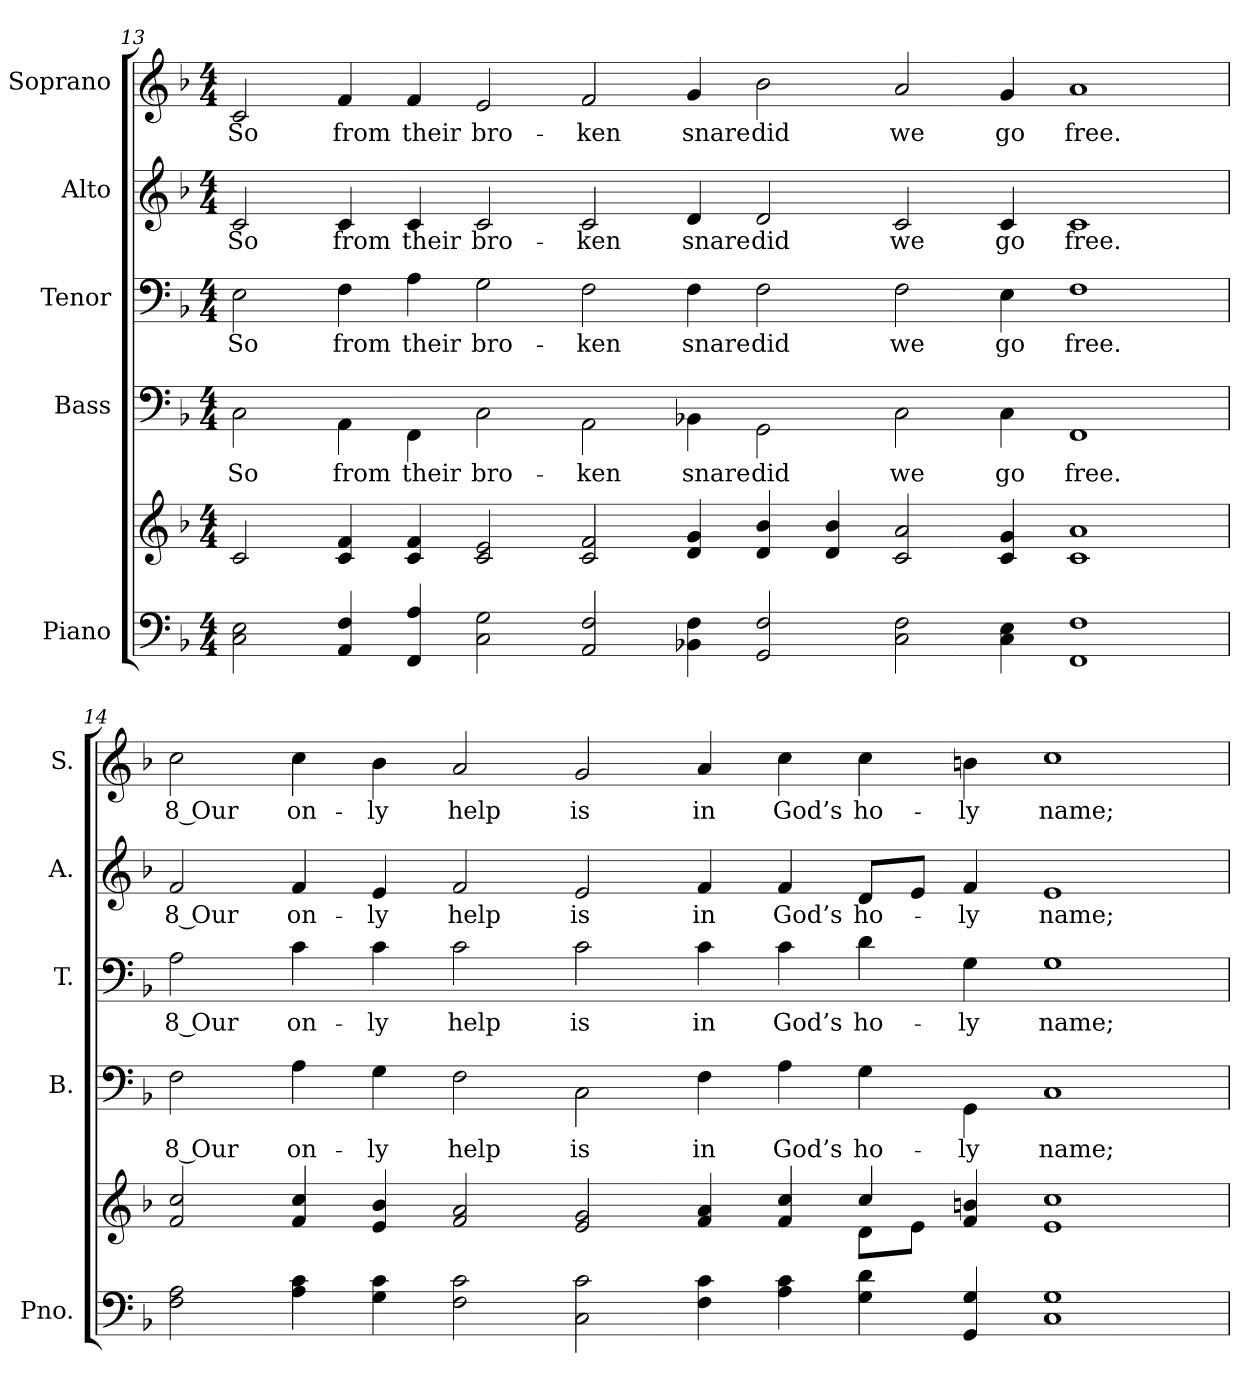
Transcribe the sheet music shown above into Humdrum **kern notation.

**kern	**kern	**kern	**text	**kern	**text	**kern	**text	**kern	**text
*part5	*part5	*part4	*part4	*part3	*part3	*part2	*part2	*part1	*part1
*staff6	*staff5	*staff4	*staff4	*staff3	*staff3	*staff2	*staff2	*staff1	*staff1
*I"Piano	*	*I"Bass	*	*I"Tenor	*	*I"Alto	*	*I"Soprano	*
*I'Pno.	*	*I'B.	*	*I'T.	*	*I'A.	*	*I'S.	*
!!LO:PB:g=z
*clefF4	*clefG2	*clefF4	*	*clefF4	*	*clefG2	*	*clefG2	*
*k[b-]	*k[b-]	*k[b-]	*	*k[b-]	*	*k[b-]	*	*k[b-]	*
*F:	*F:	*F:	*	*F:	*	*F:	*	*F:	*
*M4/4	*M4/4	*M4/4	*	*M4/4	*	*M4/4	*	*M4/4	*
=13	=13	=13	=13	=13	=13	=13	=13	=13	=13
!	!	!	!LO:LY:b:color=#000000	!	!	!	!	!	!
!	!	!	!	!	!LO:LY:b:color=#000000	!	!	!	!
!	!	!	!	!	!	!	!LO:LY:b:color=#000000	!	!
!	!	!	!	!	!	!	!	!	!LO:LY:b:color=#000000
2Ci\ 2Ei	2ci/	2Ci\	So	2Ei\	So	2ci/	So	2ci/	So
!	!	!	!LO:LY:b:color=#000000	!	!	!	!	!	!
!	!	!	!	!	!LO:LY:b:color=#000000	!	!	!	!
!	!	!	!	!	!	!	!LO:LY:b:color=#000000	!	!
!	!	!	!	!	!	!	!	!	!LO:LY:b:color=#000000
4AAi/ 4Fi	4ci/ 4fi	4AAi\	from	4Fi\	from	4ci/	from	4fi/	from
!	!	!	!LO:LY:b:color=#000000	!	!	!	!	!	!
!	!	!	!	!	!LO:LY:b:color=#000000	!	!	!	!
!	!	!	!	!	!	!	!LO:LY:b:color=#000000	!	!
!	!	!	!	!	!	!	!	!	!LO:LY:b:color=#000000
4FFi/ 4Ai	4ci/ 4fi	4FFi\	their	4Ai\	their	4ci/	their	4fi/	their
!	!	!	!LO:LY:b:color=#000000	!	!	!	!	!	!
!	!	!	!	!	!LO:LY:b:color=#000000	!	!	!	!
!	!	!	!	!	!	!	!LO:LY:b:color=#000000	!	!
!	!	!	!	!	!	!	!	!	!LO:LY:b:color=#000000
2Ci\ 2Gi	2ci/ 2ei	2Ci\	bro-	2Gi\	bro-	2ci/	bro-	2ei/	bro-
!	!	!	!LO:LY:b:color=#000000	!	!	!	!	!	!
!	!	!	!	!	!LO:LY:b:color=#000000	!	!	!	!
!	!	!	!	!	!	!	!LO:LY:b:color=#000000	!	!
!	!	!	!	!	!	!	!	!	!LO:LY:b:color=#000000
2AAi/ 2Fi	2ci/ 2fi	2AAi\	-ken	2Fi\	-ken	2ci/	-ken	2fi/	-ken
!	!	!	!LO:LY:b:color=#000000	!	!	!	!	!	!
!	!	!	!	!	!LO:LY:b:color=#000000	!	!	!	!
!	!	!	!	!	!	!	!LO:LY:b:color=#000000	!	!
!	!	!	!	!	!	!	!	!	!LO:LY:b:color=#000000
4BB-Xi\ 4Fi	4di/ 4gi	4BB-Xi\	snare	4Fi\	snare	4di/	snare	4gi/	snare
!	!	!	!LO:LY:b:color=#000000	!	!	!	!	!	!
!	!	!	!	!	!LO:LY:b:color=#000000	!	!	!	!
!	!	!	!	!	!	!	!LO:LY:b:color=#000000	!	!
!	!	!	!	!	!	!	!	!	!LO:LY:b:color=#000000
2GGi/ 2Fi	4di/ 4b-i	2GGi\	did	2Fi\	did	2di/	did	2b-i\	did
.	4di/ 4b-i	.	.	.	.	.	.	.	.
!	!	!	!LO:LY:b:color=#000000	!	!	!	!	!	!
!	!	!	!	!	!LO:LY:b:color=#000000	!	!	!	!
!	!	!	!	!	!	!	!LO:LY:b:color=#000000	!	!
!	!	!	!	!	!	!	!	!	!LO:LY:b:color=#000000
2Ci\ 2Fi	2ci/ 2ai	2Ci\	we	2Fi\	we	2ci/	we	2ai/	we
!	!	!	!LO:LY:b:color=#000000	!	!	!	!	!	!
!	!	!	!	!	!LO:LY:b:color=#000000	!	!	!	!
!	!	!	!	!	!	!	!LO:LY:b:color=#000000	!	!
!	!	!	!	!	!	!	!	!	!LO:LY:b:color=#000000
4Ci\ 4Ei	4ci/ 4gi	4Ci\	go	4Ei\	go	4ci/	go	4gi/	go
!	!	!	!LO:LY:b:color=#000000	!	!	!	!	!	!
!	!	!	!	!	!LO:LY:b:color=#000000	!	!	!	!
!	!	!	!	!	!	!	!LO:LY:b:color=#000000	!	!
!	!	!	!	!	!	!	!	!	!LO:LY:b:color=#000000
1FFi 1Fi	1ci 1ai	1FFi	free.	1Fi	free.	1ci	free.	1ai	free.
!!LO:PB:g=z
=14	=14	=14	=14	=14	=14	=14	=14	=14	=14
*	*^	*	*	*	*	*	*	*	*
!	!	!	!	!LO:LY:b:color=#000000	!	!	!	!	!	!
!	!	!	!	!	!	!LO:LY:b:color=#000000	!	!	!	!
!	!	!	!	!	!	!	!	!LO:LY:b:color=#000000	!	!
!	!	!	!	!	!	!	!	!	!	!LO:LY:b:color=#000000
2Fi\ 2Ai	2fi/ 2cci	1ryy	2Fi\	8 Our	2Ai\	8 Our	2fi/	8 Our	2cci\	8 Our
!	!	!	!	!LO:LY:b:color=#000000	!	!	!	!	!	!
!	!	!	!	!	!	!LO:LY:b:color=#000000	!	!	!	!
!	!	!	!	!	!	!	!	!LO:LY:b:color=#000000	!	!
!	!	!	!	!	!	!	!	!	!	!LO:LY:b:color=#000000
4Ai\ 4ci	4fi/ 4cci	.	4Ai\	on-	4ci\	on-	4fi/	on-	4cci\	on-
!	!	!	!	!LO:LY:b:color=#000000	!	!	!	!	!	!
!	!	!	!	!	!	!LO:LY:b:color=#000000	!	!	!	!
!	!	!	!	!	!	!	!	!LO:LY:b:color=#000000	!	!
!	!	!	!	!	!	!	!	!	!	!LO:LY:b:color=#000000
4Gi\ 4ci	4ei/ 4b-i	.	4Gi\	-ly	4ci\	-ly	4ei/	-ly	4b-i\	-ly
!	!	!	!	!LO:LY:b:color=#000000	!	!	!	!	!	!
!	!	!	!	!	!	!LO:LY:b:color=#000000	!	!	!	!
!	!	!	!	!	!	!	!	!LO:LY:b:color=#000000	!	!
!	!	!	!	!	!	!	!	!	!	!LO:LY:b:color=#000000
2Fi\ 2ci	2fi/ 2ai	1ryy	2Fi\	help	2ci\	help	2fi/	help	2ai/	help
!	!	!	!	!LO:LY:b:color=#000000	!	!	!	!	!	!
!	!	!	!	!	!	!LO:LY:b:color=#000000	!	!	!	!
!	!	!	!	!	!	!	!	!LO:LY:b:color=#000000	!	!
!	!	!	!	!	!	!	!	!	!	!LO:LY:b:color=#000000
2Ci\ 2ci	2ei/ 2gi	.	2Ci\	is	2ci\	is	2ei/	is	2gi/	is
!	!	!	!	!LO:LY:b:color=#000000	!	!	!	!	!	!
!	!	!	!	!	!	!LO:LY:b:color=#000000	!	!	!	!
!	!	!	!	!	!	!	!	!LO:LY:b:color=#000000	!	!
!	!	!	!	!	!	!	!	!	!	!LO:LY:b:color=#000000
4Fi\ 4ci	4fi/ 4ai	2ryy	4Fi\	in	4ci\	in	4fi/	in	4ai/	in
!	!	!	!	!LO:LY:b:color=#000000	!	!	!	!	!	!
!	!	!	!	!	!	!LO:LY:b:color=#000000	!	!	!	!
!	!	!	!	!	!	!	!	!LO:LY:b:color=#000000	!	!
!	!	!	!	!	!	!	!	!	!	!LO:LY:b:color=#000000
4Ai\ 4ci	4fi/ 4cci	.	4Ai\	God’s	4ci\	God’s	4fi/	God’s	4cci\	God’s
!	!	!	!	!LO:LY:b:color=#000000	!	!	!	!	!	!
!	!	!	!	!	!	!LO:LY:b:color=#000000	!	!	!	!
!	!	!	!	!	!	!	!	!LO:LY:b:color=#000000	!	!
!	!	!	!	!	!	!	!	!	!	!LO:LY:b:color=#000000
4Gi\ 4di	4cci/	8di\L	4Gi\	ho-	4di\	ho-	8di/L	ho-	4cci\	ho-
.	.	8ei\J	.	.	.	.	8ei/J	.	.	.
!	!	!	!	!LO:LY:b:color=#000000	!	!	!	!	!	!
!	!	!	!	!	!	!LO:LY:b:color=#000000	!	!	!	!
!	!	!	!	!	!	!	!	!LO:LY:b:color=#000000	!	!
!	!	!	!	!	!	!	!	!	!	!LO:LY:b:color=#000000
4GGi/ 4Gi	4fi/ 4bni	4ryy	4GGi\	-ly	4Gi\	-ly	4fi/	-ly	4bni\	-ly
!	!	!	!	!LO:LY:b:color=#000000	!	!	!	!	!	!
!	!	!	!	!	!	!LO:LY:b:color=#000000	!	!	!	!
!	!	!	!	!	!	!	!	!LO:LY:b:color=#000000	!	!
!	!	!	!	!	!	!	!	!	!	!LO:LY:b:color=#000000
1Ci 1Gi	1ei 1cci	1ryy	1Ci	name;	1Gi	name;	1ei	name;	1cci	name;
*	*v	*v	*	*	*	*	*	*	*	*
=	=	=	=	=	=	=	=	=	=
*-	*-	*-	*-	*-	*-	*-	*-	*-	*-
